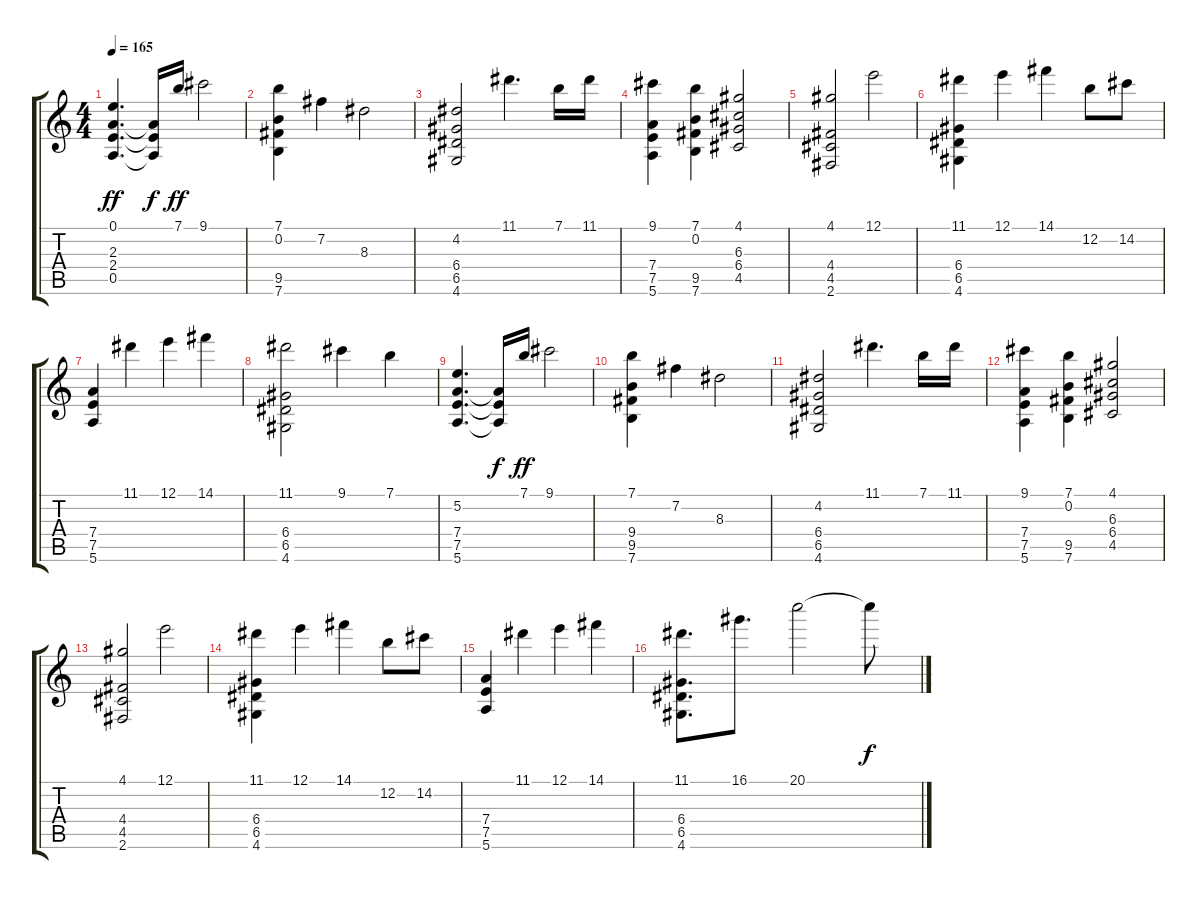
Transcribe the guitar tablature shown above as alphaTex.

\track "" {instrument distortionguitar}
\staff {score tabs}
\tuning (E4 B3 G3 D3 A2 E2) {hide}
\ts (4 4)
\tempo 165
\clef g2
\ks c
(0.1 2.3 2.4 0.5).4{d dy ff} (2.3{t} 2.4{t} 0.5{t}).16{dy f} 7.1.16{dy ff} 9.1.2 |
(7.1 0.2 9.5 7.6).4 7.2.4 8.3.2 |
(4.2 6.4 6.5 4.6).2 11.1.4{d} 7.1.16 11.1.16 |
(9.1 7.4 7.5 5.6).4 (7.1 0.2 9.5 7.6).4 (4.1 6.3 6.4 4.5).2 |
(4.1 4.4 4.5 2.6).2 12.1.2 |
(11.1 6.4 6.5 4.6).4 12.1.4 14.1.4 12.2.8 14.2.8 |
(7.4 7.5 5.6).4 11.1.4 12.1.4 14.1.4 |
(11.1 6.4 6.5 4.6).2 9.1.4 7.1.4 |
(5.2 7.4 7.5 5.6).4{d} (7.4{t} 7.5{t} 5.6{t}).16{dy f} 7.1.16{dy ff} 9.1.2 |
(7.1 9.4 9.5 7.6).4 7.2.4 8.3.2 |
(4.2 6.4 6.5 4.6).2 11.1.4{d} 7.1.16 11.1.16 |
(9.1 7.4 7.5 5.6).4 (7.1 0.2 9.5 7.6).4 (4.1 6.3 6.4 4.5).2 |
(4.1 4.4 4.5 2.6).2 12.1.2 |
(11.1 6.4 6.5 4.6).4 12.1.4 14.1.4 12.2.8 14.2.8 |
(7.4 7.5 5.6).4 11.1.4 12.1.4 14.1.4 |
(11.1 6.4 6.5 4.6).8{d} 16.1.8{d} 20.1.2 20.1{t}.8{dy f}
